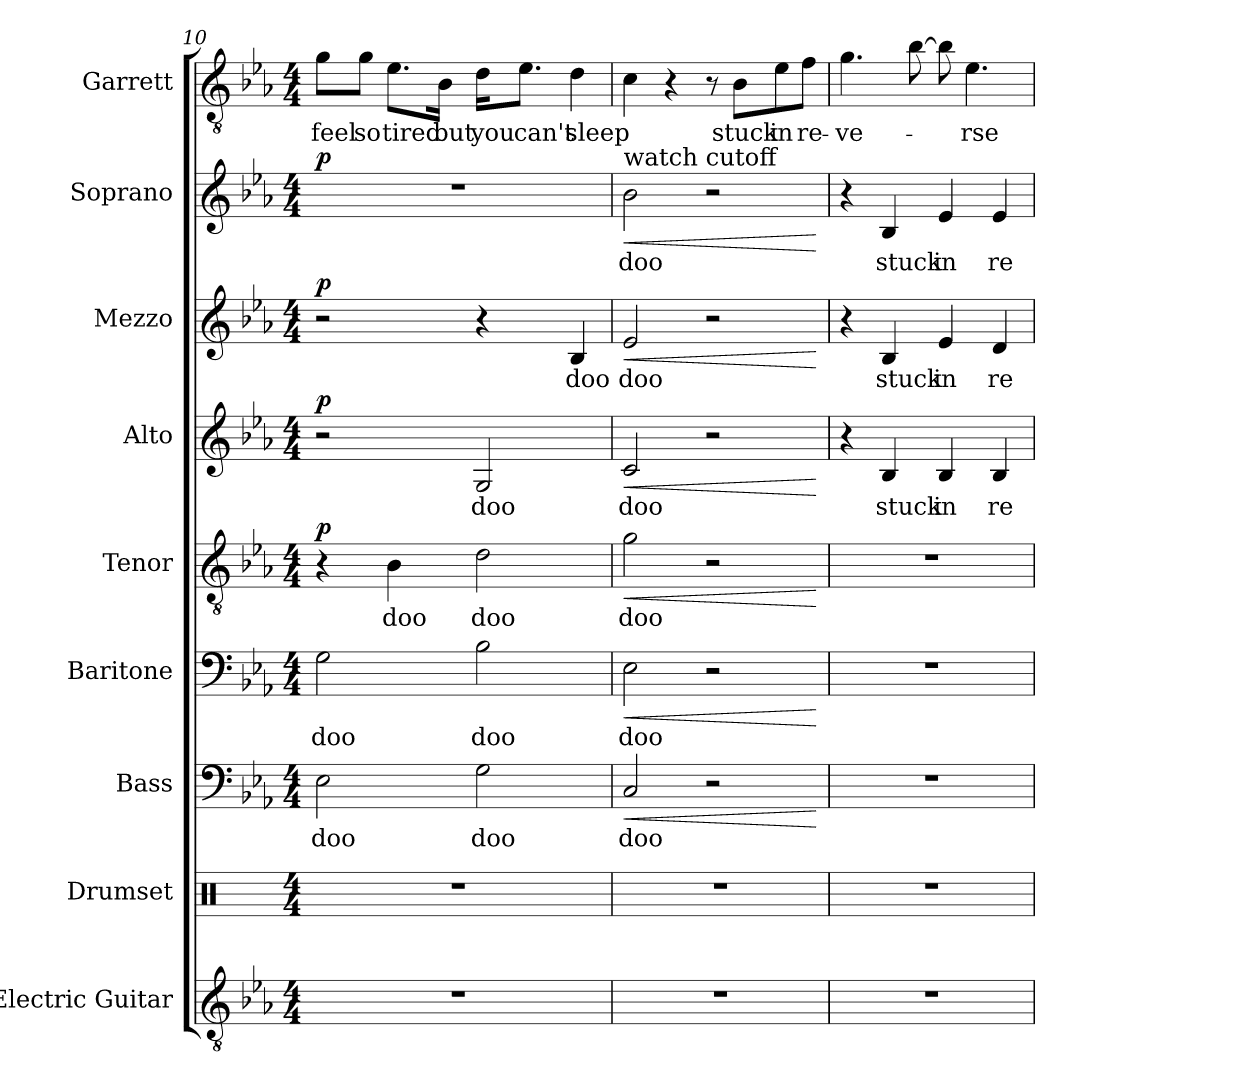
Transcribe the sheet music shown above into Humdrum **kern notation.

**kern	**kern	**kern	**text	**dynam	**kern	**text	**dynam	**kern	**text	**dynam	**kern	**text	**dynam	**kern	**text	**dynam	**kern	**text	**dynam	**kern	**text
*part9	*part8	*part7	*part7	*part7	*part6	*part6	*part6	*part5	*part5	*part5	*part4	*part4	*part4	*part3	*part3	*part3	*part2	*part2	*part2	*part1	*part1
*staff9	*staff8	*staff7	*staff7	*staff7	*staff6	*staff6	*staff6	*staff5	*staff5	*staff5	*staff4	*staff4	*staff4	*staff3	*staff3	*staff3	*staff2	*staff2	*staff2	*staff1	*staff1
*I"Electric Guitar	*I"Drumset	*I"Bass	*	*	*I"Baritone	*	*	*I"Tenor	*	*	*I"Alto	*	*	*I"Mezzo	*	*	*I"Soprano	*	*	*I"Garrett	*
*I'El. Guit.	*	*I'Bass	*	*	*I'Bari	*	*	*I'Ten	*	*	*I'Alt	*	*	*I'Mez	*	*	*I'Sop	*	*	*I'G	*
*clefGv2	*clefX	*clefF4	*	*	*clefF4	*	*	*clefGv2	*	*	*clefG2	*	*	*clefG2	*	*	*clefG2	*	*	*clefGv2	*
*k[b-e-a-]	*k[]	*k[b-e-a-]	*	*	*k[b-e-a-]	*	*	*k[b-e-a-]	*	*	*k[b-e-a-]	*	*	*k[b-e-a-]	*	*	*k[b-e-a-]	*	*	*k[b-e-a-]	*
*M4/4	*M4/4	*M4/4	*	*	*M4/4	*	*	*M4/4	*	*	*M4/4	*	*	*M4/4	*	*	*M4/4	*	*	*M4/4	*
=10	=10	=10	=10	=10	=10	=10	=10	=10	=10	=10	=10	=10	=10	=10	=10	=10	=10	=10	=10	=10	=10
!	!	!	!LO:LY:b	!	!	!LO:LY:b	!	!	!	!LO:DY:b	!	!	!LO:DY:b	!	!	!LO:DY:b	!	!	!LO:DY:b	!	!LO:LY:b
1r	1r	2E-\	doo	.	2G\	doo	.	4r	.	p	2r	.	p	2r	.	p	1r	.	p	8g\L	feel
!	!	!	!	!	!	!	!	!	!	!	!	!	!	!	!	!	!	!	!	!	!LO:LY:b
.	.	.	.	.	.	.	.	.	.	.	.	.	.	.	.	.	.	.	.	8g\J	so
!	!	!	!	!	!	!	!	!	!LO:LY:b	!	!	!	!	!	!	!	!	!	!	!	!LO:LY:b
.	.	.	.	.	.	.	.	4B-\	doo	.	.	.	.	.	.	.	.	.	.	8.e-\L	tired
!	!	!	!	!	!	!	!	!	!	!	!	!	!	!	!	!	!	!	!	!	!LO:LY:b
.	.	.	.	.	.	.	.	.	.	.	.	.	.	.	.	.	.	.	.	16B-\Jk	but
!	!	!	!LO:LY:b	!	!	!LO:LY:b	!	!	!LO:LY:b	!	!	!LO:LY:b	!	!	!	!	!	!	!	!	!LO:LY:b
.	.	2G\	doo	.	2B-\	doo	.	2d\	doo	.	2G/	doo	.	4r	.	.	.	.	.	16d\KL	you
!	!	!	!	!	!	!	!	!	!	!	!	!	!	!	!	!	!	!	!	!	!LO:LY:b
.	.	.	.	.	.	.	.	.	.	.	.	.	.	.	.	.	.	.	.	8.e-\J	can't
!	!	!	!	!	!	!	!	!	!	!	!	!	!	!	!LO:LY:b	!	!	!	!	!	!LO:LY:b
.	.	.	.	.	.	.	.	.	.	.	.	.	.	4B-/	doo	.	.	.	.	4d\	sleep
=11	=11	=11	=11	=11	=11	=11	=11	=11	=11	=11	=11	=11	=11	=11	=11	=11	=11	=11	=11	=11	=11
!	!	!	!	!	!	!	!	!	!	!	!	!	!	!	!	!	!LO:TX:a:t=watch cutoff	!	!	!	!
!	!	!	!LO:LY:b	!LO:HP:b	!	!LO:LY:b	!LO:HP:b	!	!LO:LY:b	!LO:HP:b	!	!LO:LY:b	!LO:HP:b	!	!LO:LY:b	!LO:HP:b	!	!LO:LY:b	!LO:HP:b	!	!
1r	1r	2C/	doo	<	2E-\	doo	<	2g\	doo	<	2c/	doo	<	2e-/	doo	<	2b-\	doo	<	4c\	.
.	.	.	.	.	.	.	.	.	.	.	.	.	.	.	.	.	.	.	.	4r	.
.	.	2r	.	.	2r	.	.	2r	.	.	2r	.	.	2r	.	.	2r	.	.	8r	.
!	!	!	!	!	!	!	!	!	!	!	!	!	!	!	!	!	!	!	!	!	!LO:LY:b
.	.	.	.	.	.	.	.	.	.	.	.	.	.	.	.	.	.	.	.	8B-\L	stuck
!	!	!	!	!	!	!	!	!	!	!	!	!	!	!	!	!	!	!	!	!	!LO:LY:b
.	.	.	.	.	.	.	.	.	.	.	.	.	.	.	.	.	.	.	.	8e-\	in
!	!	!	!	!	!	!	!	!	!	!	!	!	!	!	!	!	!	!	!	!	!LO:LY:b
.	.	.	.	.	.	.	.	.	.	.	.	.	.	.	.	.	.	.	.	8f\J	re-
.	.	.	.	[	.	.	[	.	.	[	.	.	[	.	.	[	.	.	[	.	.
=12	=12	=12	=12	=12	=12	=12	=12	=12	=12	=12	=12	=12	=12	=12	=12	=12	=12	=12	=12	=12	=12
!	!	!	!	!	!	!	!	!	!	!	!	!	!	!	!	!	!	!	!	!	!LO:LY:b
1r	1r	1r	.	.	1r	.	.	1r	.	.	4r	.	.	4r	.	.	4r	.	.	4.g\	-ve-
!	!	!	!	!	!	!	!	!	!	!	!	!LO:LY:b	!	!	!LO:LY:b	!	!	!LO:LY:b	!	!	!
.	.	.	.	.	.	.	.	.	.	.	4B-/	stuck	.	4B-/	stuck	.	4B-/	stuck	.	.	.
.	.	.	.	.	.	.	.	.	.	.	.	.	.	.	.	.	.	.	.	[8b-\	.
!	!	!	!	!	!	!	!	!	!	!	!	!LO:LY:b	!	!	!LO:LY:b	!	!	!LO:LY:b	!	!	!
.	.	.	.	.	.	.	.	.	.	.	4B-/	in	.	4e-/	in	.	4e-/	in	.	8b-\]	.
!	!	!	!	!	!	!	!	!	!	!	!	!	!	!	!	!	!	!	!	!	!LO:LY:b
.	.	.	.	.	.	.	.	.	.	.	.	.	.	.	.	.	.	.	.	4.e-\	-rse
!	!	!	!	!	!	!	!	!	!	!	!	!LO:LY:b	!	!	!LO:LY:b	!	!	!LO:LY:b	!	!	!
.	.	.	.	.	.	.	.	.	.	.	4B-/	re-	.	4d/	re-	.	4e-/	re-	.	.	.
=	=	=	=	=	=	=	=	=	=	=	=	=	=	=	=	=	=	=	=	=	=
*-	*-	*-	*-	*-	*-	*-	*-	*-	*-	*-	*-	*-	*-	*-	*-	*-	*-	*-	*-	*-	*-
